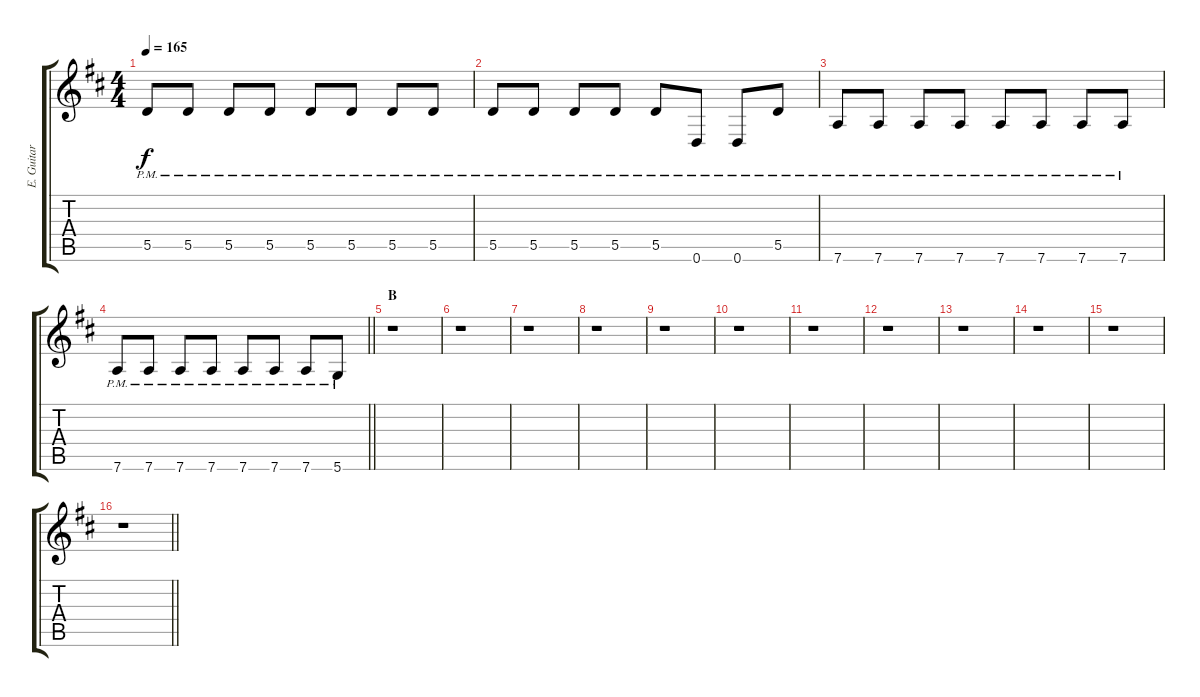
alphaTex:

\track ("E. Guitar IV" "E. Guitar ") {instrument overdrivenguitar}
\staff {score tabs}
\tuning (E4 B3 G3 D3 A2 D2) {hide}
\ts (4 4)
\tempo 165
\clef g2
\ks d
5.5{pm}.8{dy f} 5.5{pm}.8 5.5{pm}.8 5.5{pm}.8 5.5{pm}.8 5.5{pm}.8 5.5{pm}.8 5.5{pm}.8 |
5.5{pm}.8 5.5{pm}.8 5.5{pm}.8 5.5{pm}.8 5.5{pm}.8 0.6{pm}.8 0.6{pm}.8 5.5{pm}.8 |
7.6{pm}.8 7.6{pm}.8 7.6{pm}.8 7.6{pm}.8 7.6{pm}.8 7.6{pm}.8 7.6{pm}.8 7.6{pm}.8 |
\barLineRight lightlight
7.6{pm}.8 7.6{pm}.8 7.6{pm}.8 7.6{pm}.8 7.6{pm}.8 7.6{pm}.8 7.6{pm}.8 5.6{pm}.8 |
\section ("" "B")
r.1 |
r.1 |
r.1 |
r.1 |
r.1 |
r.1 |
r.1 |
r.1 |
r.1 |
r.1 |
r.1 |
\barLineRight lightlight
r.1
